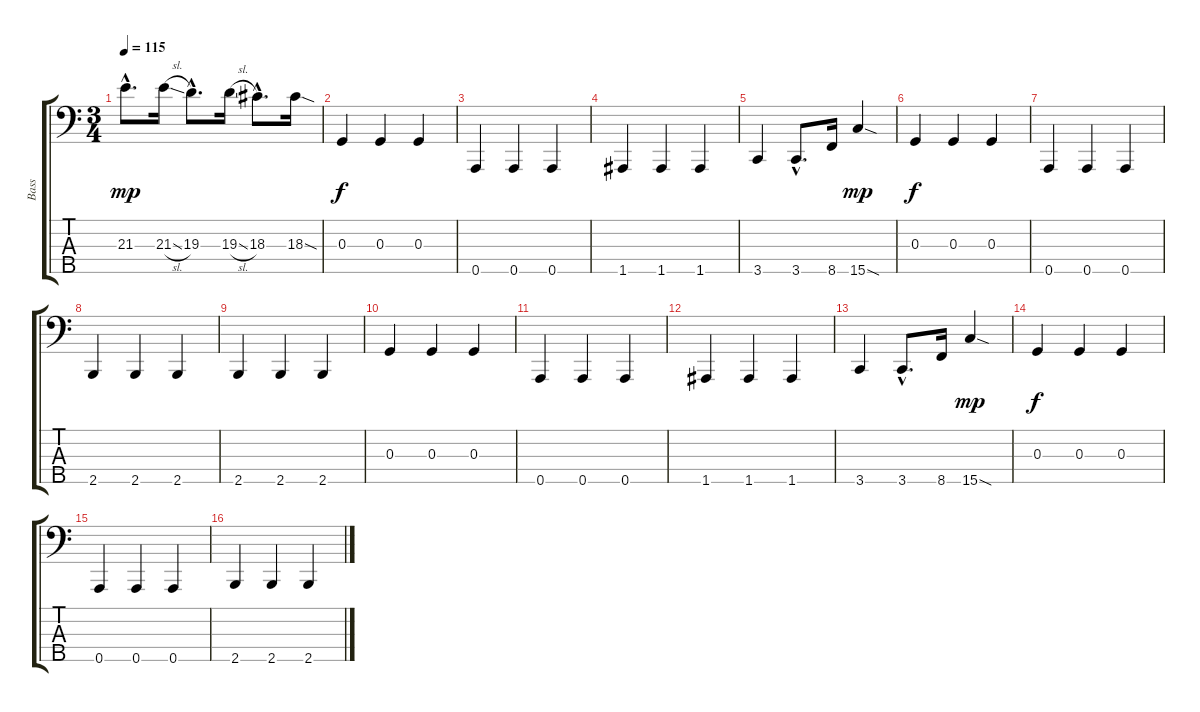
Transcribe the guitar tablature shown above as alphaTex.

\track ("Bass" "Bass") {instrument slapbass1}
\staff {score tabs}
\tuning (F2 C2 G1 D1 A0) {hide}
\ts (3 4)
\tempo 115
\clef f4
\ks c
21.3{hac}.8{d dy mp} 21.3{sl}.16 19.3{hac}.8{d} 19.3{sl}.16 18.3{hac}.8{d} 18.3{sod}.16 |
\section ("" "")
0.3.4{dy f} 0.3.4 0.3.4 |
0.5.4 0.5.4 0.5.4 |
1.5.4 1.5.4 1.5.4 |
3.5.4 3.5{hac}.8{d} 8.5.16 15.5{sod}.4{dy mp} |
0.3.4{dy f} 0.3.4 0.3.4 |
0.5.4 0.5.4 0.5.4 |
2.5.4 2.5.4 2.5.4 |
2.5.4 2.5.4 2.5.4 |
0.3.4 0.3.4 0.3.4 |
0.5.4 0.5.4 0.5.4 |
1.5.4 1.5.4 1.5.4 |
3.5.4 3.5{hac}.8{d} 8.5.16 15.5{sod}.4{dy mp} |
0.3.4{dy f} 0.3.4 0.3.4 |
0.5.4 0.5.4 0.5.4 |
2.5.4 2.5.4 2.5.4
